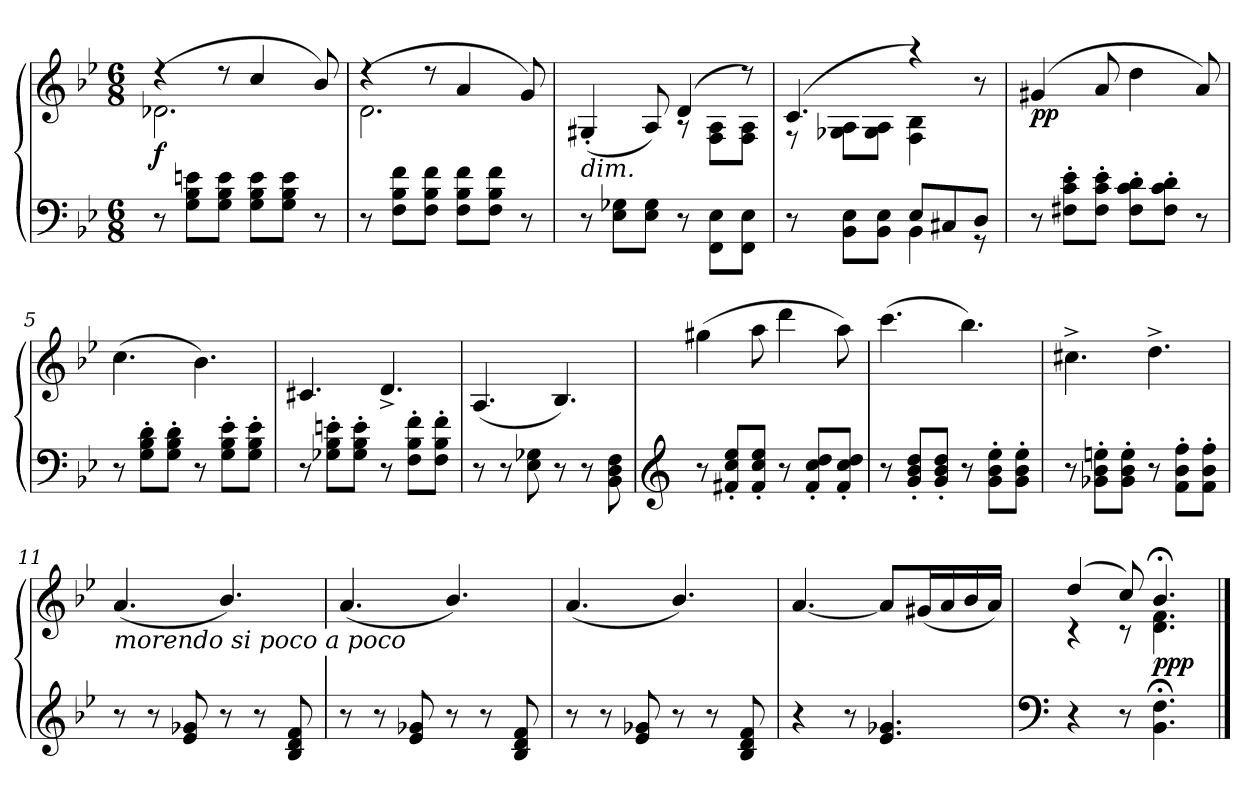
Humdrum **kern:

**kern	**kern	**dynam
*part1	*part1	*part1
*staff2	*staff1	*staff1/2
*clefF4	*clefG2	*
*k[b-e-]	*k[b-e-]	*
*B-:	*B-:	*
*M6/8	*M6/8	*
=	=	=
*	*^	*
!	!	!	!LO:DY:b
8r	(>4r	2.d-X>>\	f
8G\ 8B-\ 8en\L	.	.	.
8G\ 8B-\ 8e\J	8r	.	.
8G\ 8B-\ 8e\L	4cc/	.	.
8G\ 8B-\ 8e\J	.	.	.
8r	8b-/)	.	.
=1	=1	=1	=1
8r	(>4r	2.d>\	.
8F\ 8B-\ 8f\L	.	.	.
8F\ 8B-\ 8f\J	8r	.	.
8F\ 8B-\ 8f\L	4a/	.	.
8F\ 8B-\ 8f\J	.	.	.
8r	8g/)	.	.
=2	=2	=2	=2
!	!LO:TX:b:i:t=dim.	!	!
8r	(<4G#X>'</	4.ryy	.
8E-\<< 8G-X\<<L	.	.	.
8E-\ 8G-\J	8A/)	.	.
8r	(>4d/	8rG	.
8FF\ 8E-\L	.	8F\ 8A\L	.
8FF\ 8E-\J	8r)	8F\ 8A\J	.
=3	=3	=3	=3
*^	*	*	*
8r	4.ryy	(>4.c>/	8rF	.
8BB-\<< 8E-\<<L	.	.	8G-X\ 8A\L	.
8BB-\ 8E-\J	.	.	8G-\ 8A\J	.
8E-/L	4BB-\	4raa)	4F\ 4B-\	.
8C#X/	.	.	.	.
8D/J	8rGG	8r	8ryy	.
!!LO:LB:g=z
=4	=4	=4	=4	=4
!	!	!	!	!LO:DY:b
*v	*v	*	*	*
*	*v	*v	*
8r	(>4g#X>/	pp
8F#X\'> 8c\'> 8e-\'>L	.	.
8F#\'> 8c\'> 8e-\'>J	8a/	.
8F#\'> 8c\'> 8d\'>L	4dd\	.
8F#\'> 8c\'> 8d\'>J	.	.
8r	8a>/)	.
=5	=5	=5
8r	(>4.cc\	.
8G\'> 8B-\'> 8d\'>L	.	.
8G\'> 8B-\'> 8d\'>J	.	.
8r	4.b-\)	.
8G\'> 8B-\'> 8e-\'>L	.	.
8G\'> 8B-\'> 8e-\'>J	.	.
=6	=6	=6
8r	4.c#X/	.
8G-X\'> 8B-\'> 8en\'>L	.	.
8G-\'> 8B-\'> 8e\'>J	.	.
8r	4.d^</	.
8F\'> 8B-\'> 8f\'>L	.	.
8F\'> 8B-\'> 8f\'>J	.	.
=7	=7	=7
8r	(<4.A>/	.
8r	.	.
8E-\<< 8G-X\<<	.	.
8r	4.B-/)	.
8r	.	.
8BB-\< 8D\< 8F\<	.	.
!!LO:LB:g=z
=8	=8	=8
*clefG2	*	*
8r	(>4gg#X>\	.
8f#X/'< 8cc/'< 8ee-/'<L	.	.
8f#/'< 8cc/'< 8ee-/'<J	8aa>\	.
8r	4ddd\	.
8f#/'< 8cc/'< 8dd/'<L	.	.
8f#/'< 8cc/'< 8dd/'<J	8aa>\)	.
=9	=9	=9
8r	(>4.ccc\	.
8g/'< 8b-/'< 8dd/'<L	.	.
8g/'< 8b-/'< 8dd/'<J	.	.
8r	4.bb-\)	.
8g\'> 8b-\'> 8ee-\'>L	.	.
8g\'> 8b-\'> 8ee-\'>J	.	.
=10	=10	=10
8r	4.cc#X>^>\	.
8g-X\'> 8b-\'> 8een\'>L	.	.
8g-\'> 8b-\'> 8ee\'>J	.	.
8r	4.dd^>\	.
8f\'> 8b-\'> 8ff\'>L	.	.
8f\'> 8b-\'> 8ff\'>J	.	.
=11	=11	=11
!	!LO:TX:b:i:t=morendo si poco a poco	!
8r	(<4.a/	.
8r	.	.
8e-/<< 8g-X/<<	.	.
8r	4.b-/)	.
8r	.	.
8B-/ 8d/ 8f/	.	.
!!LO:LB:g=z
=12	=12	=12
8r	(<4.a/	.
8r	.	.
8e-/ 8g-X/	.	.
8r	4.b-/)	.
8r	.	.
8B-/ 8d/ 8f/	.	.
=13	=13	=13
8r	(<4.a/	.
8r	.	.
8e-/ 8g-X/	.	.
8r	4.b-/)	.
8r	.	.
8B-/ 8d/ 8f/	.	.
=14	=14	=14
4r	[4.a/	.
8r	.	.
4.e-/ 4.g-X/	8a/L]	.
.	(<16g#X>/L	.
.	16a/	.
.	16b-/	.
.	16a/JJ)	.
=15	=15	=15
*clefF4	*	*
*	*^	*
4r	(>4dd/	4rc	.
8r	8cc/)	8rc	.
!	!	!	!LO:DY:b
4.BB-\;<< 4.F\;<<	4.b-;</	4.d\ 4.f\	ppp
*	*v	*v	*
==	==	==
*-	*-	*-
